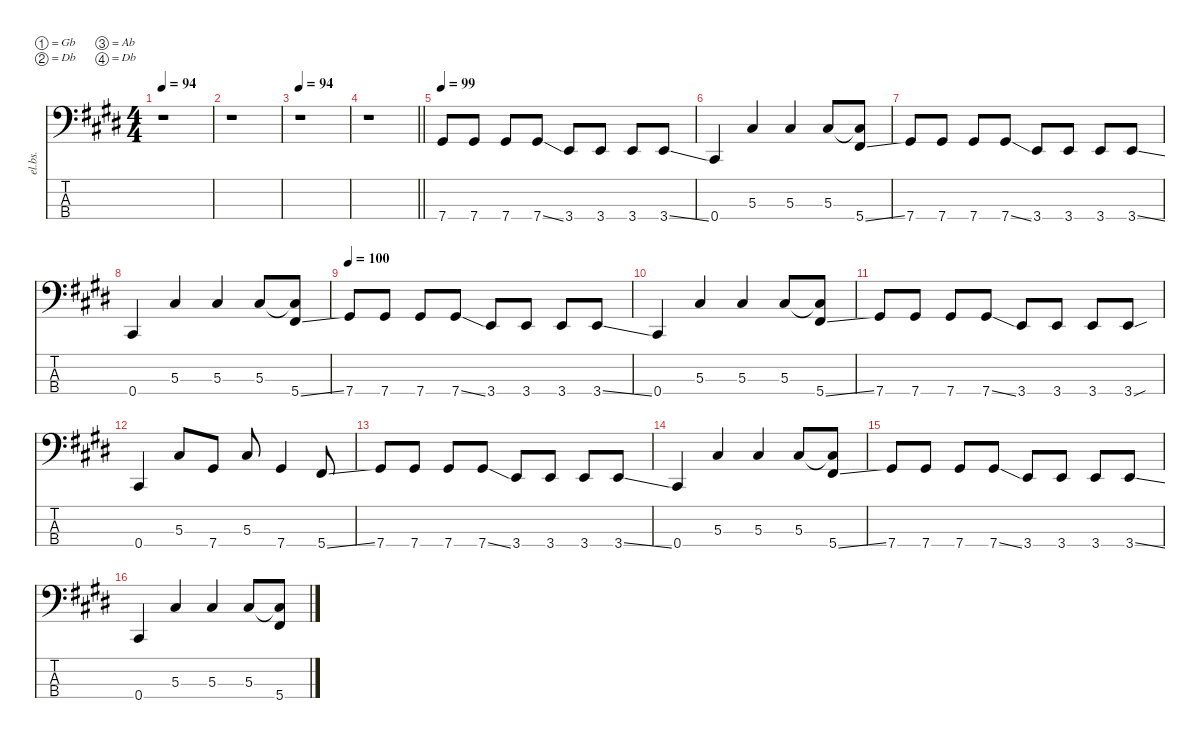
\defaultSystemsLayout 4
\hideDynamics
\bracketExtendMode nobrackets
\otherSystemsTrackNameOrientation horizontal
\track ("Bass" "el.bs.") {instrument electricbasspick}
\staff {score tabs}
\tuning (Gb2 Db2 Ab1 Db1)
\ts (4 4)
\beaming (8 2 2 2 2)
\tempo 94
\clef f4
\ks c#minor
r.1{dy f instrument electricbasspick beam Down} |
r.1{beam Down} |
\tempo 94
r.1{beam Down} |
\barLineRight lightlight
r.1{beam Down} |
\tempo 99
7.4{acc #}.8{beam Up} 7.4{acc #}.8{beam Up} 7.4{acc #}.8{beam Up} 7.4{ss acc #}.8{beam Up} 3.4{acc forcenatural}.8{beam Up} 3.4{acc forcenatural}.8{beam Up} 3.4{acc forcenatural}.8{beam Up} 3.4{ss acc forcenatural}.8{beam Up} |
0.4{acc #}.4{beam Up} 5.3{acc #}.4{beam Up} 5.3{acc #}.4{beam Up} 5.3{acc #}.8{beam Up} (5.3{t acc #} 5.4{ss acc #}).8{beam Up} |
7.4{acc #}.8{beam Up} 7.4{acc #}.8{beam Up} 7.4{acc #}.8{beam Up} 7.4{ss acc #}.8{beam Up} 3.4{acc forcenatural}.8{beam Up} 3.4{acc forcenatural}.8{beam Up} 3.4{acc forcenatural}.8{beam Up} 3.4{ss acc forcenatural}.8{beam Up} |
0.4{acc #}.4{beam Up} 5.3{acc #}.4{beam Up} 5.3{acc #}.4{beam Up} 5.3{acc #}.8{beam Up} (5.3{t acc #} 5.4{ss acc #}).8{beam Up} |
\tempo 100
7.4{acc #}.8{beam Up} 7.4{acc #}.8{beam Up} 7.4{acc #}.8{beam Up} 7.4{ss acc #}.8{beam Up} 3.4{acc forcenatural}.8{beam Up} 3.4{acc forcenatural}.8{beam Up} 3.4{acc forcenatural}.8{beam Up} 3.4{ss acc forcenatural}.8{beam Up} |
0.4{acc #}.4{beam Up} 5.3{acc #}.4{beam Up} 5.3{acc #}.4{beam Up} 5.3{acc #}.8{beam Up} (5.3{t acc #} 5.4{ss acc #}).8{beam Up} |
7.4{acc #}.8{beam Up} 7.4{acc #}.8{beam Up} 7.4{acc #}.8{beam Up} 7.4{ss acc #}.8{beam Up} 3.4{acc forcenatural}.8{beam Up} 3.4{acc forcenatural}.8{beam Up} 3.4{acc forcenatural}.8{beam Up} 3.4{sou acc forcenatural}.8{beam Up} |
0.4{acc #}.4{beam Up} 5.3{acc #}.8{beam Up} 7.4{acc #}.8{beam Up} 5.3{acc #}.8{beam Up} 7.4{acc #}.4{beam Up} 5.4{ss acc #}.8{beam Up} |
7.4{acc #}.8{beam Up} 7.4{acc #}.8{beam Up} 7.4{acc #}.8{beam Up} 7.4{ss acc #}.8{beam Up} 3.4{acc forcenatural}.8{beam Up} 3.4{acc forcenatural}.8{beam Up} 3.4{acc forcenatural}.8{beam Up} 3.4{ss acc forcenatural}.8{beam Up} |
0.4{acc #}.4{beam Up} 5.3{acc #}.4{beam Up} 5.3{acc #}.4{beam Up} 5.3{acc #}.8{beam Up} (5.3{t acc #} 5.4{ss acc #}).8{beam Up} |
7.4{acc #}.8{beam Up} 7.4{acc #}.8{beam Up} 7.4{acc #}.8{beam Up} 7.4{ss acc #}.8{beam Up} 3.4{acc forcenatural}.8{beam Up} 3.4{acc forcenatural}.8{beam Up} 3.4{acc forcenatural}.8{beam Up} 3.4{ss acc forcenatural}.8{beam Up} |
0.4{acc #}.4{beam Up} 5.3{acc #}.4{beam Up} 5.3{acc #}.4{beam Up} 5.3{acc #}.8{beam Up} (5.3{t acc #} 5.4{ss acc #}).8{beam Up}
